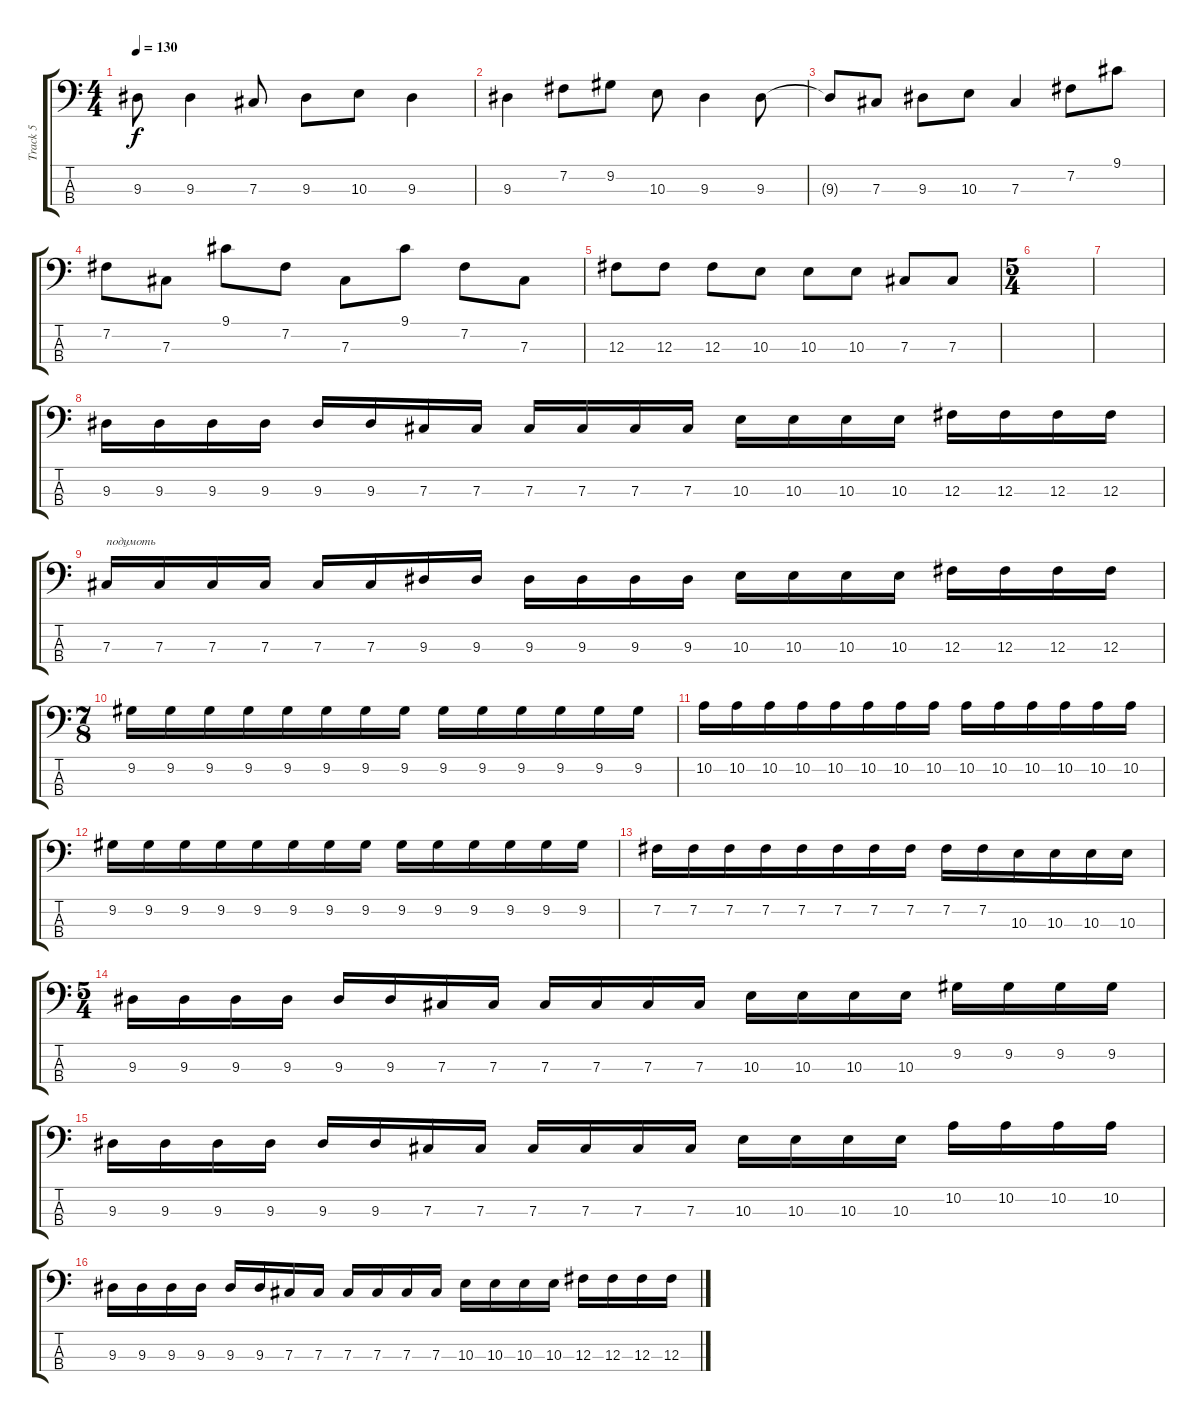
\track ("Track 5" "Track 5") {instrument electricbassfinger}
\staff {score tabs}
\tuning (E2 B1 Gb1 Db1) {hide}
\ts (4 4)
\tempo 130
\clef f4
\ks c
9.3{t}.8{dy f} 9.3.4 7.3.8 9.3.8 10.3.8 9.3.4 |
9.3.4 7.2.8 9.2.8 10.3.8 9.3.4 9.3.8 |
9.3{t}.8 7.3.8 9.3.8 10.3.8 7.3.4 7.2.8 9.1.8 |
7.2.8 7.3.8 9.1.8 7.2.8 7.3.8 9.1.8 7.2.8 7.3.8 |
12.3.8 12.3.8 12.3.8 10.3.8 10.3.8 10.3.8 7.3.8 7.3.8 |
\ts (5 4)
|
|
9.3.16 9.3.16 9.3.16 9.3.16 9.3.16 9.3.16 7.3.16 7.3.16 7.3.16 7.3.16 7.3.16 7.3.16 10.3.16 10.3.16 10.3.16 10.3.16 12.3.16 12.3.16 12.3.16 12.3.16 |
7.3.16{txt "подумоть"} 7.3.16 7.3.16 7.3.16 7.3.16 7.3.16 9.3.16 9.3.16 9.3.16 9.3.16 9.3.16 9.3.16 10.3.16 10.3.16 10.3.16 10.3.16 12.3.16 12.3.16 12.3.16 12.3.16 |
\ts (7 8)
9.2.16 9.2.16 9.2.16 9.2.16 9.2.16 9.2.16 9.2.16 9.2.16 9.2.16 9.2.16 9.2.16 9.2.16 9.2.16 9.2.16 |
10.2.16 10.2.16 10.2.16 10.2.16 10.2.16 10.2.16 10.2.16 10.2.16 10.2.16 10.2.16 10.2.16 10.2.16 10.2.16 10.2.16 |
9.2.16 9.2.16 9.2.16 9.2.16 9.2.16 9.2.16 9.2.16 9.2.16 9.2.16 9.2.16 9.2.16 9.2.16 9.2.16 9.2.16 |
7.2.16 7.2.16 7.2.16 7.2.16 7.2.16 7.2.16 7.2.16 7.2.16 7.2.16 7.2.16 10.3.16 10.3.16 10.3.16 10.3.16 |
\ts (5 4)
9.3.16 9.3.16 9.3.16 9.3.16 9.3.16 9.3.16 7.3.16 7.3.16 7.3.16 7.3.16 7.3.16 7.3.16 10.3.16 10.3.16 10.3.16 10.3.16 9.2.16 9.2.16 9.2.16 9.2.16 |
9.3.16 9.3.16 9.3.16 9.3.16 9.3.16 9.3.16 7.3.16 7.3.16 7.3.16 7.3.16 7.3.16 7.3.16 10.3.16 10.3.16 10.3.16 10.3.16 10.2.16 10.2.16 10.2.16 10.2.16 |
9.3.16 9.3.16 9.3.16 9.3.16 9.3.16 9.3.16 7.3.16 7.3.16 7.3.16 7.3.16 7.3.16 7.3.16 10.3.16 10.3.16 10.3.16 10.3.16 12.3.16 12.3.16 12.3.16 12.3.16
